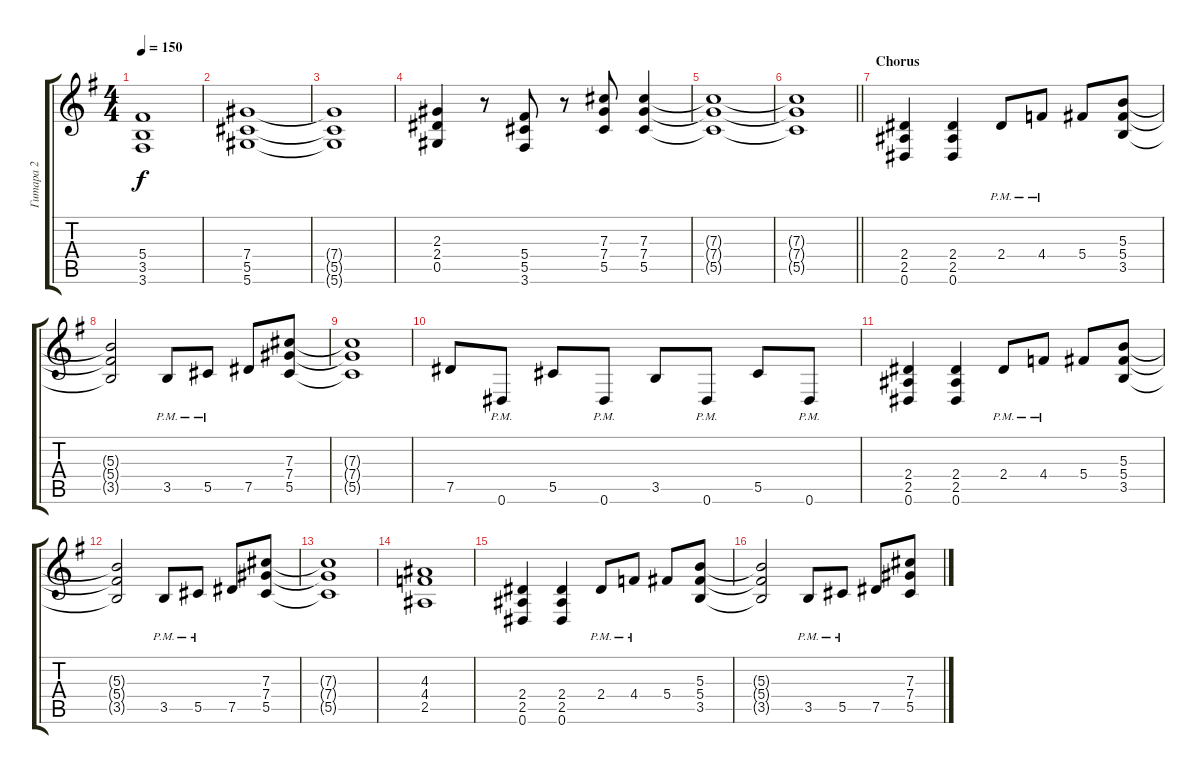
\track ("Гитара 2" "Гитара 2") {instrument distortionguitar}
\staff {score tabs}
\tuning (Eb4 Bb3 Gb3 Db3 Ab2 Eb2) {hide}
\ts (4 4)
\tempo 150
\clef g2
\ks eminor
(5.4 3.5 3.6).1{dy f} |
(7.4 5.5 5.6).1 |
(7.4{t} 5.5{t} 5.6{t}).1 |
(2.3 2.4 0.5).4 r.8 (5.4 5.5 3.6).8 r.8 (7.3 7.4 5.5).8 (7.3 7.4 5.5).4 |
(7.3{t} 7.4{t} 5.5{t}).1 |
\barLineRight lightlight
(7.3{t} 7.4{t} 5.5{t}).1 |
\section ("" "Chorus")
(2.4 2.5 0.6).4 (2.4 2.5 0.6).4 2.4{pm}.8 4.4{pm}.8 5.4.8 (5.3 5.4 3.5).8 |
(5.3{t} 5.4{t} 3.5{t}).2 3.5{pm}.8 5.5{pm}.8 7.5.8 (7.3 7.4 5.5).8 |
(7.3{t} 7.4{t} 5.5{t}).1 |
7.5.8 0.6{pm}.8 5.5.8 0.6{pm}.8 3.5.8 0.6{pm}.8 5.5.8 0.6{pm}.8 |
(2.4 2.5 0.6).4 (2.4 2.5 0.6).4 2.4{pm}.8 4.4{pm}.8 5.4.8 (5.3 5.4 3.5).8 |
(5.3{t} 5.4{t} 3.5{t}).2 3.5{pm}.8 5.5{pm}.8 7.5.8 (7.3 7.4 5.5).8 |
(7.3{t} 7.4{t} 5.5{t}).1 |
(4.3 4.4 2.5).1 |
(2.4 2.5 0.6).4 (2.4 2.5 0.6).4 2.4{pm}.8 4.4{pm}.8 5.4.8 (5.3 5.4 3.5).8 |
(5.3{t} 5.4{t} 3.5{t}).2 3.5{pm}.8 5.5{pm}.8 7.5.8 (7.3 7.4 5.5).8
